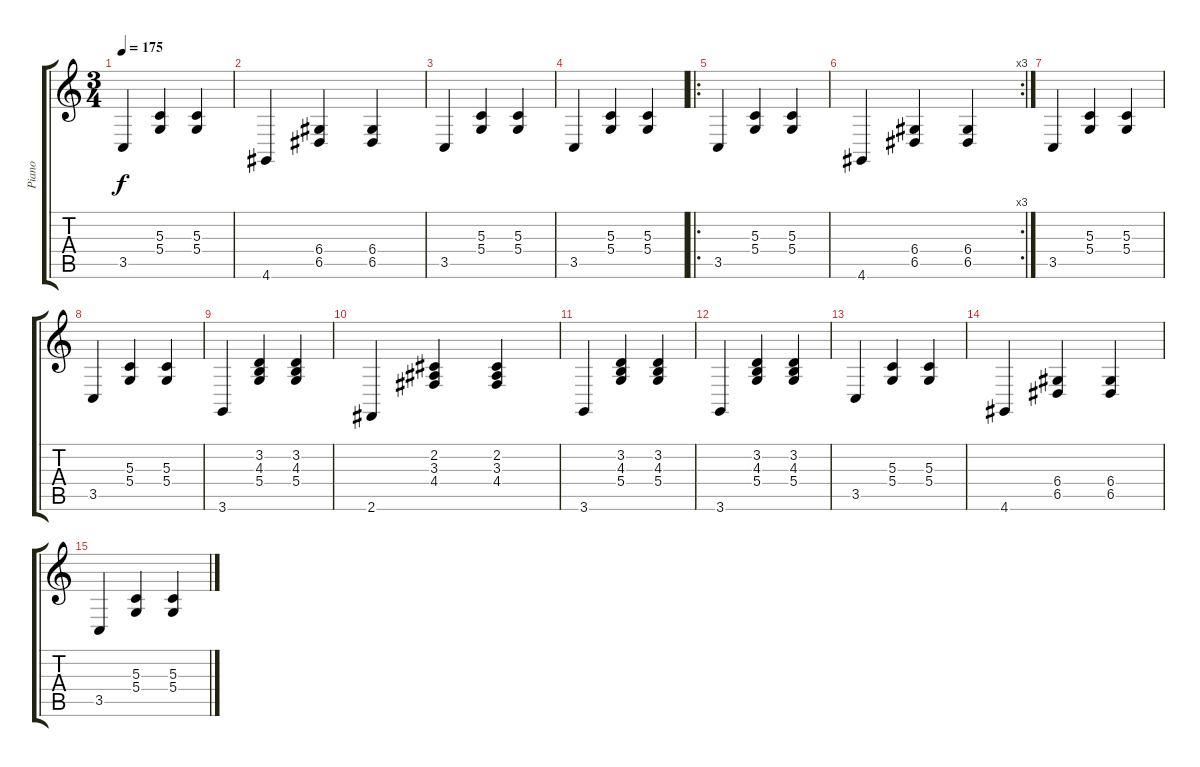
\track ("Piano" "Piano") {instrument acousticgrandpiano}
\staff {score tabs}
\tuning (E4 B3 G3 D3 A2 E2) {hide}
\ts (3 4)
\tempo 175
\clef g2
\ks c
3.5.4{dy f} (5.3 5.4).4 (5.3 5.4).4 |
4.6.4 (6.4 6.5).4 (6.4 6.5).4 |
3.5.4 (5.3 5.4).4 (5.3 5.4).4 |
3.5.4 (5.3 5.4).4 (5.3 5.4).4 |
\ro
3.5.4 (5.3 5.4).4 (5.3 5.4).4 |
\rc 3
4.6.4 (6.4 6.5).4 (6.4 6.5).4 |
3.5.4 (5.3 5.4).4 (5.3 5.4).4 |
3.5.4 (5.3 5.4).4 (5.3 5.4).4 |
3.6.4 (3.2 4.3 5.4).4 (3.2 4.3 5.4).4 |
2.6.4 (2.2 3.3 4.4).4 (2.2 3.3 4.4).4 |
3.6.4 (3.2 4.3 5.4).4 (3.2 4.3 5.4).4 |
3.6.4 (3.2 4.3 5.4).4 (3.2 4.3 5.4).4 |
3.5.4 (5.3 5.4).4 (5.3 5.4).4 |
4.6.4 (6.4 6.5).4 (6.4 6.5).4 |
3.5.4 (5.3 5.4).4 (5.3 5.4).4
